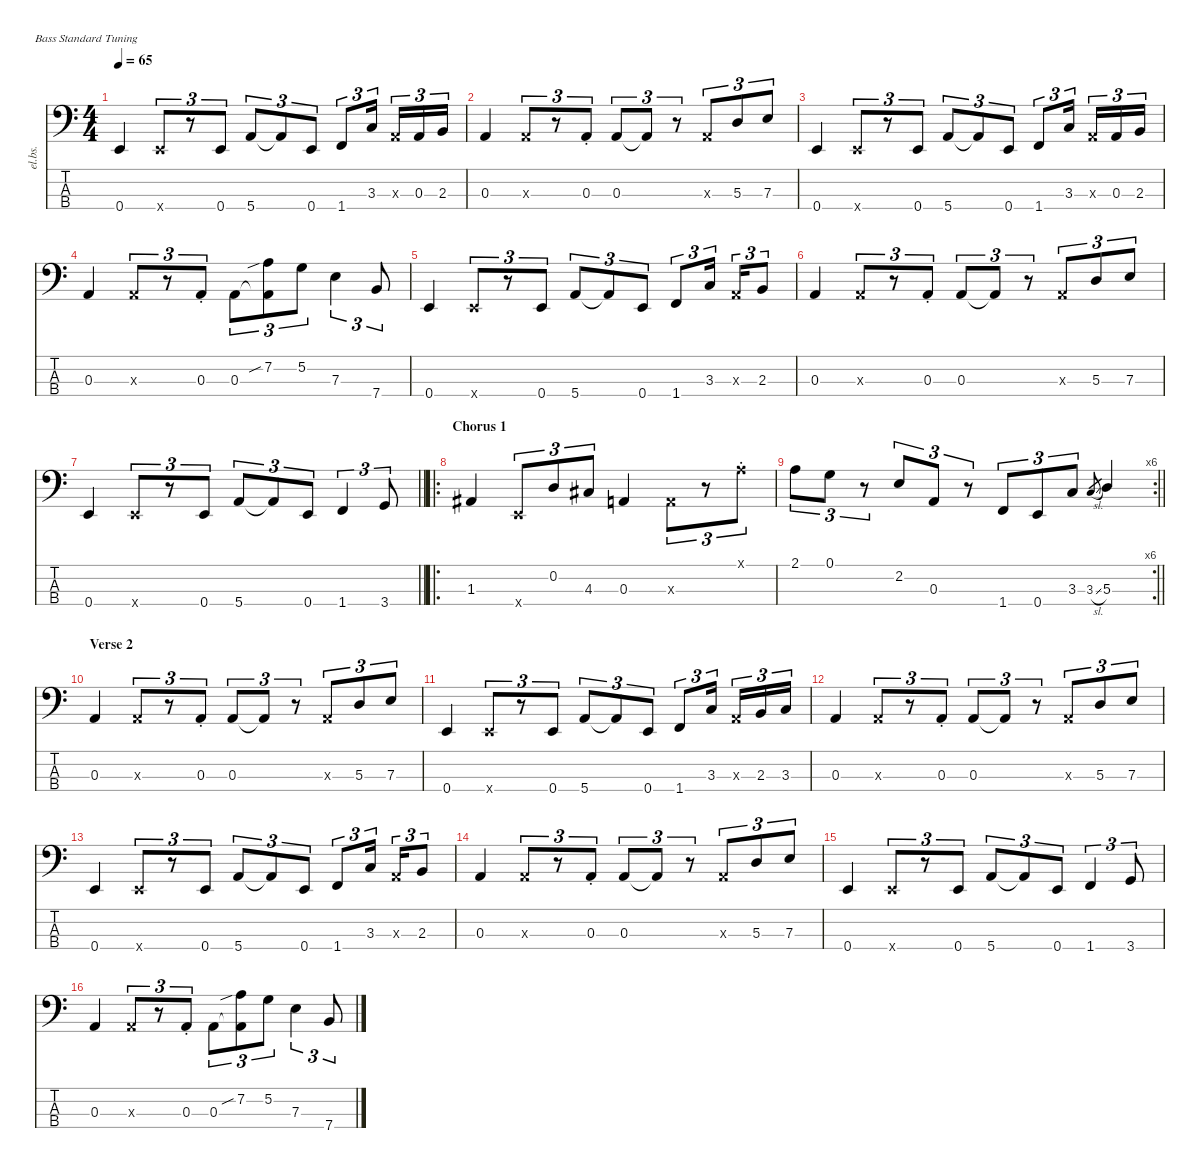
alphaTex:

\defaultSystemsLayout 4
\hideDynamics
\bracketExtendMode nobrackets
\otherSystemsTrackNameOrientation horizontal
\track ("Bass" "el.bs.") {instrument electricbassfinger}
\staff {score tabs}
\tuning (G2 D2 A1 E1)
\ts (4 4)
\tempo 65
\clef f4
\ks c
0.4.4{dy fff beam Up} 0.4{x}.8{tu (3 2) dy f beam Up} r.8{tu (3 2) beam Up} 0.4.8{tu (3 2) beam Up} 5.4.8{tu (3 2) beam Up} 5.4{t}.8{tu (3 2) beam Up} 0.4.8{tu (3 2) dy ff beam Up} 1.4.8{tu (3 2) beam Up} 3.3.16{tu (3 2) dy f beam Up} 0.3{x}.16{tu (3 2) beam Up} 0.3.16{tu (3 2) dy ff beam Up} 2.3.16{tu (3 2) dy f beam Up} |
0.3.4{dy fff beam Up} 0.3{x}.8{tu (3 2) dy f beam Up} r.8{tu (3 2) beam Up} 0.3{st}.8{tu (3 2) dy fff beam Up} 0.3.8{tu (3 2) beam Up} 0.3{t}.8{tu (3 2) dy f beam Up} r.8{tu (3 2) beam Up} 0.3{x}.8{tu (3 2) dy ff beam Up} 5.3.8{tu (3 2) dy f beam Up} 7.3.8{tu (3 2) beam Up} |
0.4.4{dy fff beam Up} 0.4{x}.8{tu (3 2) dy f beam Up} r.8{tu (3 2) beam Up} 0.4.8{tu (3 2) beam Up} 5.4.8{tu (3 2) beam Up} 5.4{t}.8{tu (3 2) beam Up} 0.4.8{tu (3 2) dy ff beam Up} 1.4.8{tu (3 2) beam Up} 3.3.16{tu (3 2) dy f beam Up} 0.3{x}.16{tu (3 2) beam Up} 0.3.16{tu (3 2) dy ff beam Up} 2.3.16{tu (3 2) dy f beam Up} |
0.3.4{dy fff beam Up} 0.3{x}.8{tu (3 2) dy f beam Up} r.8{tu (3 2) beam Up} 0.3{st}.8{tu (3 2) dy fff beam Up} 0.3.8{tu (3 2) beam Down} (7.2{sib} 0.3{t}).8{tu (3 2) dy f beam Down} 5.2.8{tu (3 2) beam Down} 7.3.4{tu (3 2) beam Down} 7.4.8{tu (3 2) beam Up} |
0.4.4{dy fff beam Up} 0.4{x}.8{tu (3 2) dy f beam Up} r.8{tu (3 2) beam Up} 0.4.8{tu (3 2) beam Up} 5.4.8{tu (3 2) beam Up} 5.4{t}.8{tu (3 2) beam Up} 0.4.8{tu (3 2) dy ff beam Up} 1.4.8{tu (3 2) beam Up} 3.3.16{tu (3 2) dy f beam Up} 0.3{x}.16{tu (3 2) beam Up} 2.3.8{tu (3 2) dy ff beam Up} |
0.3.4{dy fff beam Up} 0.3{x}.8{tu (3 2) dy f beam Up} r.8{tu (3 2) beam Up} 0.3{st}.8{tu (3 2) dy fff beam Up} 0.3.8{tu (3 2) beam Up} 0.3{t}.8{tu (3 2) dy f beam Up} r.8{tu (3 2) beam Up} 0.3{x}.8{tu (3 2) dy ff beam Up} 5.3.8{tu (3 2) dy f beam Up} 7.3.8{tu (3 2) beam Up} |
\barLineRight lightlight
0.4.4{dy fff beam Up} 0.4{x}.8{tu (3 2) dy f beam Up} r.8{tu (3 2) beam Up} 0.4.8{tu (3 2) beam Up} 5.4.8{tu (3 2) beam Up} 5.4{t}.8{tu (3 2) beam Up} 0.4.8{tu (3 2) dy ff beam Up} 1.4.4{tu (3 2) beam Up} 3.4.8{tu (3 2) dy f beam Up} |
\ro
\section ("" "Chorus 1")
1.3{acc #}.4{dy fff beam Up} 0.4{x}.8{tu (3 2) beam Up} 0.2.8{tu (3 2) dy ff beam Up} 4.3{acc #}.8{tu (3 2) beam Up} 0.3.4{dy fff beam Up} 0.3{x}.8{tu (3 2) dy f beam Down} r.8{tu (3 2) beam Down} 2.1{st x}.8{tu (3 2) beam Down} |
\rc 6
\barLineRight lightlight
2.1.8{tu (3 2) dy fff beam Down} 0.1.8{tu (3 2) beam Down} r.8{tu (3 2) beam Down} 2.2.8{tu (3 2) beam Up} 0.3.8{tu (3 2) beam Up} r.8{tu (3 2) beam Up} 1.4.8{tu (3 2) dy f beam Up} 0.4.8{tu (3 2) beam Up} 3.3.8{tu (3 2) dy ff beam Up} 3.3{sl}.8{gr dy mf beam Up} 5.3.4{dy f beam Up} |
\section ("" "Verse 2")
0.3.4{dy fff beam Up} 0.3{x}.8{tu (3 2) dy f beam Up} r.8{tu (3 2) beam Up} 0.3{st}.8{tu (3 2) dy fff beam Up} 0.3.8{tu (3 2) beam Up} 0.3{t}.8{tu (3 2) dy f beam Up} r.8{tu (3 2) beam Up} 0.3{x}.8{tu (3 2) dy ff beam Up} 5.3.8{tu (3 2) dy f beam Up} 7.3.8{tu (3 2) beam Up} |
0.4.4{dy fff beam Up} 0.4{x}.8{tu (3 2) dy f beam Up} r.8{tu (3 2) beam Up} 0.4.8{tu (3 2) beam Up} 5.4.8{tu (3 2) beam Up} 5.4{t}.8{tu (3 2) beam Up} 0.4.8{tu (3 2) dy ff beam Up} 1.4.8{tu (3 2) beam Up} 3.3.16{tu (3 2) dy f beam Up} 0.3{x}.16{tu (3 2) beam Up} 2.3.16{tu (3 2) dy ff beam Up} 3.3.16{tu (3 2) dy f beam Up} |
0.3.4{dy fff beam Up} 0.3{x}.8{tu (3 2) dy f beam Up} r.8{tu (3 2) beam Up} 0.3{st}.8{tu (3 2) dy fff beam Up} 0.3.8{tu (3 2) beam Up} 0.3{t}.8{tu (3 2) dy f beam Up} r.8{tu (3 2) beam Up} 0.3{x}.8{tu (3 2) dy ff beam Up} 5.3.8{tu (3 2) dy f beam Up} 7.3.8{tu (3 2) beam Up} |
0.4.4{dy fff beam Up} 0.4{x}.8{tu (3 2) dy f beam Up} r.8{tu (3 2) beam Up} 0.4.8{tu (3 2) beam Up} 5.4.8{tu (3 2) beam Up} 5.4{t}.8{tu (3 2) beam Up} 0.4.8{tu (3 2) dy ff beam Up} 1.4.8{tu (3 2) beam Up} 3.3.16{tu (3 2) dy f beam Up} 0.3{x}.16{tu (3 2) beam Up} 2.3.8{tu (3 2) dy ff beam Up} |
0.3.4{dy fff beam Up} 0.3{x}.8{tu (3 2) dy f beam Up} r.8{tu (3 2) beam Up} 0.3{st}.8{tu (3 2) dy fff beam Up} 0.3.8{tu (3 2) beam Up} 0.3{t}.8{tu (3 2) dy f beam Up} r.8{tu (3 2) beam Up} 0.3{x}.8{tu (3 2) dy ff beam Up} 5.3.8{tu (3 2) dy f beam Up} 7.3.8{tu (3 2) beam Up} |
0.4.4{dy fff beam Up} 0.4{x}.8{tu (3 2) dy f beam Up} r.8{tu (3 2) beam Up} 0.4.8{tu (3 2) beam Up} 5.4.8{tu (3 2) beam Up} 5.4{t}.8{tu (3 2) beam Up} 0.4.8{tu (3 2) dy ff beam Up} 1.4.4{tu (3 2) beam Up} 3.4.8{tu (3 2) dy f beam Up} |
0.3.4{dy fff beam Up} 0.3{x}.8{tu (3 2) dy f beam Up} r.8{tu (3 2) beam Up} 0.3{st}.8{tu (3 2) dy fff beam Up} 0.3.8{tu (3 2) beam Down} (7.2{sib} 0.3{t}).8{tu (3 2) dy f beam Down} 5.2.8{tu (3 2) beam Down} 7.3.4{tu (3 2) beam Down} 7.4.8{tu (3 2) beam Up}
